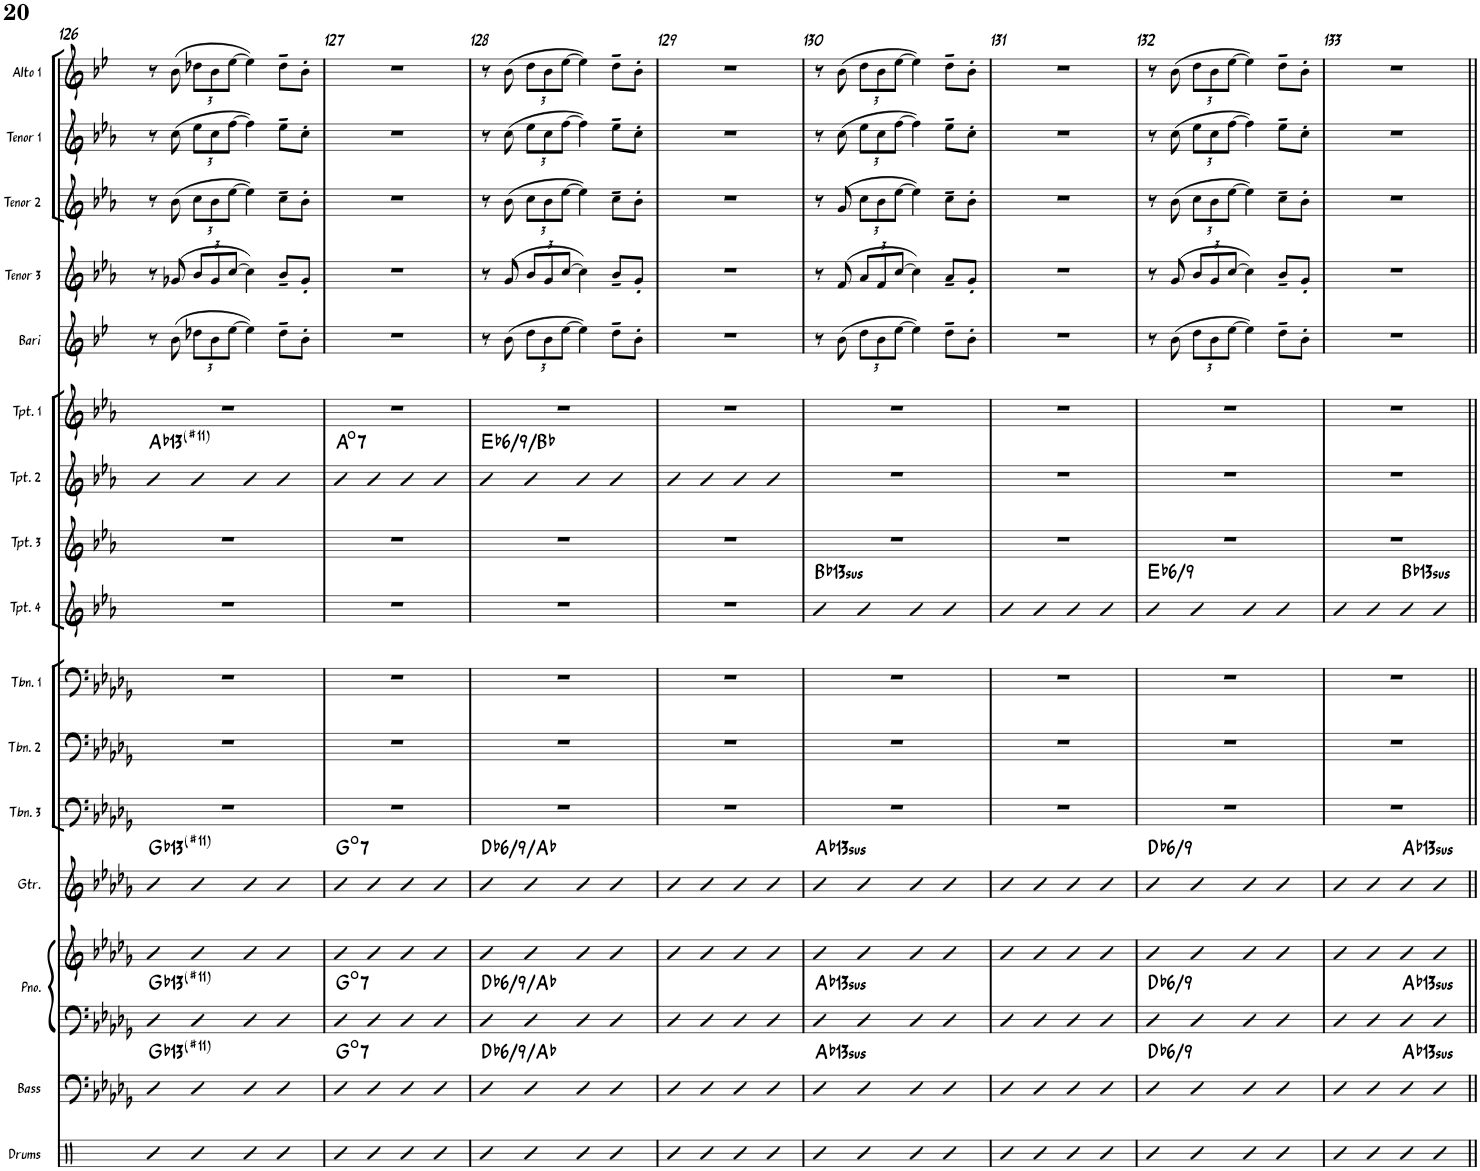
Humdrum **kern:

**kern	**kern	**harte	**kern	**kern	**harte	**kern	**harte	**kern	**kern	**kern	**kern	**harte	**kern	**kern	**harte	**kern	**kern	**kern	**kern	**kern	**kern
*part16	*part15	*part15	*part14	*part14	*part14	*part13	*part13	*part12	*part11	*part10	*part9	*part9	*part8	*part7	*part7	*part6	*part5	*part4	*part3	*part2	*part1
*staff17	*staff16	*	*staff15	*staff14	*	*staff13	*	*staff12	*staff11	*staff10	*staff9	*	*staff8	*staff7	*	*staff6	*staff5	*staff4	*staff3	*staff2	*staff1
*I"Drums	*I"Acoustic Bass	*	*I"Piano	*	*	*I"Guitar	*	*I"Trombone 3	*I"Trombone 2	*I"Trombone 1	*I"Trumpet 4	*	*I"Trumpet 3	*I"Trumpet 2	*	*I"Trumpet 1	*I"Bari Sax	*I"Tenor Sax 3	*I"Tenor Sax 2	*I"Tenor Sax 1	*I"Alto Sax 1
*I'Drums	*I'Bass	*	*I'Pno.	*	*	*I'Gtr.	*	*I'Tbn. 3	*I'Tbn. 2	*I'Tbn. 1	*I'Tpt. 4	*	*I'Tpt. 3	*I'Tpt. 2	*	*I'Tpt. 1	*I'Bari	*I'Tenor 3	*I'Tenor 2	*I'Tenor 1	*I'Alto 1
!!LO:PB:g=z
*clefX	*clefF4	*	*clefF4	*clefG2	*	*clefG2	*	*clefF4	*clefF4	*clefF4	*clefG2	*	*clefG2	*clefG2	*	*clefG2	*clefG2	*clefG2	*clefG2	*clefG2	*clefG2
*	*Trd7c12	*	*	*	*	*	*	*	*	*	*Trd1c2	*	*Trd1c2	*Trd1c2	*	*Trd1c2	*Trd12c21	*Trd8c14	*Trd8c14	*Trd8c14	*Trd5c9
*k[]	*k[b-e-a-d-g-]	*	*k[b-e-a-d-g-]	*k[b-e-a-d-g-]	*	*k[b-e-a-d-g-]	*	*k[b-e-a-d-g-]	*k[b-e-a-d-g-]	*k[b-e-a-d-g-]	*k[b-e-a-]	*	*k[b-e-a-]	*k[b-e-a-]	*	*k[b-e-a-]	*k[b-e-]	*k[b-e-a-]	*k[b-e-a-]	*k[b-e-a-]	*k[b-e-]
*M4/4	*M4/4	*	*M4/4	*M4/4	*	*M4/4	*	*M4/4	*M4/4	*M4/4	*M4/4	*	*M4/4	*M4/4	*	*M4/4	*M4/4	*M4/4	*M4/4	*M4/4	*M4/4
=126	=126	=126	=126	=126	=126	=126	=126	=126	=126	=126	=126	=126	=126	=126	=126	=126	=126	=126	=126	=126	=126
!	!	!LO:H:kt=13	!	!	!LO:H:kt=13	!	!LO:H:kt=13	!	!	!	!	!	!	!	!LO:H:kt=13	!	!	!	!	!	!
4R	4D-	Gb:(3,5,b7,9,#11,13)	4D-	4b-	Gb:(3,5,b7,9,#11,13)	4B-	Gb:(3,5,b7,9,#11,13)	1r	1r	1r	1r	.	1r	4b-	Ab:(3,5,b7,9,#11,13)	1r	8r	8r	8r	8r	8r
.	.	.	.	.	.	.	.	.	.	.	.	.	.	.	.	.	(8b-\	(8g-X/	(8b-\	(8cc\	(8b-\
*	*	*	*	*	*	*	*	*	*	*	*	*	*	*	*	*	*Xbrackettup	*Xbrackettup	*Xbrackettup	*Xbrackettup	*Xbrackettup
4R	4D-	.	4D-	4b-	.	4B-	.	.	.	.	.	.	.	4b-	.	.	12dd-X\L	12b-/L	12cc\L	12ee-\L	12dd-X\L
.	.	.	.	.	.	.	.	.	.	.	.	.	.	.	.	.	12b-\	12g-/	12b-\	12cc\	12b-\
.	.	.	.	.	.	.	.	.	.	.	.	.	.	.	.	.	[12ee-\J	[12cc/J	[12ee-\J	[12ff\J	[12ee-\J
4R	4D-	.	4D-	4b-	.	4B-	.	.	.	.	.	.	.	4b-	.	.	4ee-\])	4cc\])	4ee-\])	4ff\])	4ee-\])
4R	4D-	.	4D-	4b-	.	4B-	.	.	.	.	.	.	.	4b-	.	.	8dd-~\L	8b-~/L	8cc~\L	8ee-~\L	8dd-~\L
.	.	.	.	.	.	.	.	.	.	.	.	.	.	.	.	.	8b-'\J	8g-'/J	8b-'\J	8cc'\J	8b-'\J
=127	=127	=127	=127	=127	=127	=127	=127	=127	=127	=127	=127	=127	=127	=127	=127	=127	=127	=127	=127	=127	=127
!	!	!LO:H:kt=7	!	!	!LO:H:kt=7	!	!LO:H:kt=7	!	!	!	!	!	!	!	!LO:H:kt=7	!	!	!	!	!	!
4R	4D-	G:dim7	4D-	4b-	G:dim7	4B-	G:dim7	1r	1r	1r	1r	.	1r	4b-	A:dim7	1r	1r	1r	1r	1r	1r
4R	4D-	.	4D-	4b-	.	4B-	.	.	.	.	.	.	.	4b-	.	.	.	.	.	.	.
4R	4D-	.	4D-	4b-	.	4B-	.	.	.	.	.	.	.	4b-	.	.	.	.	.	.	.
4R	4D-	.	4D-	4b-	.	4B-	.	.	.	.	.	.	.	4b-	.	.	.	.	.	.	.
=128	=128	=128	=128	=128	=128	=128	=128	=128	=128	=128	=128	=128	=128	=128	=128	=128	=128	=128	=128	=128	=128
!	!	!LO:H:kt=/6	!	!	!LO:H:kt=/6	!	!LO:H:kt=/6	!	!	!	!	!	!	!	!LO:H:kt=/6	!	!	!	!	!	!
4R	4D-	Db:maj6(9)/5	4D-	4b-	Db:maj6(9)/5	4B-	Db:maj6(9)/5	1r	1r	1r	1r	.	1r	4b-	Eb:maj6(9)/5	1r	8r	8r	8r	8r	8r
.	.	.	.	.	.	.	.	.	.	.	.	.	.	.	.	.	(8b-\	(8g/	(8b-\	(8cc\	(8b-\
4R	4D-	.	4D-	4b-	.	4B-	.	.	.	.	.	.	.	4b-	.	.	12dd\L	12b-/L	12cc\L	12ee-\L	12dd\L
.	.	.	.	.	.	.	.	.	.	.	.	.	.	.	.	.	12b-\	12g/	12b-\	12cc\	12b-\
.	.	.	.	.	.	.	.	.	.	.	.	.	.	.	.	.	[12ee-\J	[12cc/J	[12ee-\J	[12ff\J	[12ee-\J
4R	4D-	.	4D-	4b-	.	4B-	.	.	.	.	.	.	.	4b-	.	.	4ee-\])	4cc\])	4ee-\])	4ff\])	4ee-\])
4R	4D-	.	4D-	4b-	.	4B-	.	.	.	.	.	.	.	4b-	.	.	8dd~\L	8b-~/L	8cc~\L	8ee-~\L	8dd~\L
.	.	.	.	.	.	.	.	.	.	.	.	.	.	.	.	.	8b-'\J	8g'/J	8b-'\J	8cc'\J	8b-'\J
=129	=129	=129	=129	=129	=129	=129	=129	=129	=129	=129	=129	=129	=129	=129	=129	=129	=129	=129	=129	=129	=129
4R	4D-	.	4D-	4b-	.	4B-	.	1r	1r	1r	1r	.	1r	4b-	.	1r	1r	1r	1r	1r	1r
4R	4D-	.	4D-	4b-	.	4B-	.	.	.	.	.	.	.	4b-	.	.	.	.	.	.	.
4R	4D-	.	4D-	4b-	.	4B-	.	.	.	.	.	.	.	4b-	.	.	.	.	.	.	.
4R	4D-	.	4D-	4b-	.	4B-	.	.	.	.	.	.	.	4b-	.	.	.	.	.	.	.
=130	=130	=130	=130	=130	=130	=130	=130	=130	=130	=130	=130	=130	=130	=130	=130	=130	=130	=130	=130	=130	=130
!	!	!LO:H:kt=13sus	!	!	!LO:H:kt=13sus	!	!LO:H:kt=13sus	!	!	!	!	!LO:H:kt=13sus	!	!	!	!	!	!	!	!	!
4R	4D-	Ab:sus4(7,9,11,13)	4D-	4b-	Ab:sus4(7,9,11,13)	4B-	Ab:sus4(7,9,11,13)	1r	1r	1r	4b-	Bb:sus4(7,9,11,13)	1r	1r	.	1r	8r	8r	8r	8r	8r
.	.	.	.	.	.	.	.	.	.	.	.	.	.	.	.	.	(8b-\	(8f/	(8g/	(8cc\	(8b-\
4R	4D-	.	4D-	4b-	.	4B-	.	.	.	.	4b-	.	.	.	.	.	12dd\L	12a-/L	12cc\L	12ee-\L	12dd\L
.	.	.	.	.	.	.	.	.	.	.	.	.	.	.	.	.	12b-\	12f/	12b-\	12cc\	12b-\
.	.	.	.	.	.	.	.	.	.	.	.	.	.	.	.	.	[12ee-\J	[12cc/J	[12ee-\J	[12ff\J	[12ee-\J
4R	4D-	.	4D-	4b-	.	4B-	.	.	.	.	4b-	.	.	.	.	.	4ee-\])	4cc\])	4ee-\])	4ff\])	4ee-\])
4R	4D-	.	4D-	4b-	.	4B-	.	.	.	.	4b-	.	.	.	.	.	8dd~\L	8a-~/L	8cc~\L	8ee-~\L	8dd~\L
.	.	.	.	.	.	.	.	.	.	.	.	.	.	.	.	.	8b-'\J	8g'/J	8b-'\J	8cc'\J	8b-'\J
=131	=131	=131	=131	=131	=131	=131	=131	=131	=131	=131	=131	=131	=131	=131	=131	=131	=131	=131	=131	=131	=131
4R	4D-	.	4D-	4b-	.	4B-	.	1r	1r	1r	4b-	.	1r	1r	.	1r	1r	1r	1r	1r	1r
4R	4D-	.	4D-	4b-	.	4B-	.	.	.	.	4b-	.	.	.	.	.	.	.	.	.	.
4R	4D-	.	4D-	4b-	.	4B-	.	.	.	.	4b-	.	.	.	.	.	.	.	.	.	.
4R	4D-	.	4D-	4b-	.	4B-	.	.	.	.	4b-	.	.	.	.	.	.	.	.	.	.
=132	=132	=132	=132	=132	=132	=132	=132	=132	=132	=132	=132	=132	=132	=132	=132	=132	=132	=132	=132	=132	=132
!	!	!LO:H:kt=/6	!	!	!LO:H:kt=/6	!	!LO:H:kt=/6	!	!	!	!	!LO:H:kt=/6	!	!	!	!	!	!	!	!	!
4R	4D-	Db:maj6(9)	4D-	4b-	Db:maj6(9)	4B-	Db:maj6(9)	1r	1r	1r	4b-	Eb:maj6(9)	1r	1r	.	1r	8r	8r	8r	8r	8r
.	.	.	.	.	.	.	.	.	.	.	.	.	.	.	.	.	(8b-\	(8g/	(8b-\	(8cc\	(8b-\
4R	4D-	.	4D-	4b-	.	4B-	.	.	.	.	4b-	.	.	.	.	.	12dd\L	12b-/L	12cc\L	12ee-\L	12dd\L
.	.	.	.	.	.	.	.	.	.	.	.	.	.	.	.	.	12b-\	12g/	12b-\	12cc\	12b-\
.	.	.	.	.	.	.	.	.	.	.	.	.	.	.	.	.	[12ee-\J	[12cc/J	[12ee-\J	[12ff\J	[12ee-\J
4R	4D-	.	4D-	4b-	.	4B-	.	.	.	.	4b-	.	.	.	.	.	4ee-\])	4cc\])	4ee-\])	4ff\])	4ee-\])
4R	4D-	.	4D-	4b-	.	4B-	.	.	.	.	4b-	.	.	.	.	.	8dd~\L	8b-~/L	8cc~\L	8ee-~\L	8dd~\L
.	.	.	.	.	.	.	.	.	.	.	.	.	.	.	.	.	8b-'\J	8g'/J	8b-'\J	8cc'\J	8b-'\J
=133	=133	=133	=133	=133	=133	=133	=133	=133	=133	=133	=133	=133	=133	=133	=133	=133	=133	=133	=133	=133	=133
4R	4D-	.	4D-	4b-	.	4B-	.	1r	1r	1r	4b-	.	1r	1r	.	1r	1r	1r	1r	1r	1r
4R	4D-	.	4D-	4b-	.	4B-	.	.	.	.	4b-	.	.	.	.	.	.	.	.	.	.
!	!	!LO:H:kt=13sus	!	!	!LO:H:kt=13sus	!	!LO:H:kt=13sus	!	!	!	!	!LO:H:kt=13sus	!	!	!	!	!	!	!	!	!
4R	4D-	Ab:sus4(7,9,11,13)	4D-	4b-	Ab:sus4(7,9,11,13)	4B-	Ab:sus4(7,9,11,13)	.	.	.	4b-	Bb:sus4(7,9,11,13)	.	.	.	.	.	.	.	.	.
4R	4D-	.	4D-	4b-	.	4B-	.	.	.	.	4b-	.	.	.	.	.	.	.	.	.	.
=||	=||	=||	=||	=||	=||	=||	=||	=||	=||	=||	=||	=||	=||	=||	=||	=||	=||	=||	=||	=||	=||
*-	*-	*-	*-	*-	*-	*-	*-	*-	*-	*-	*-	*-	*-	*-	*-	*-	*-	*-	*-	*-	*-
